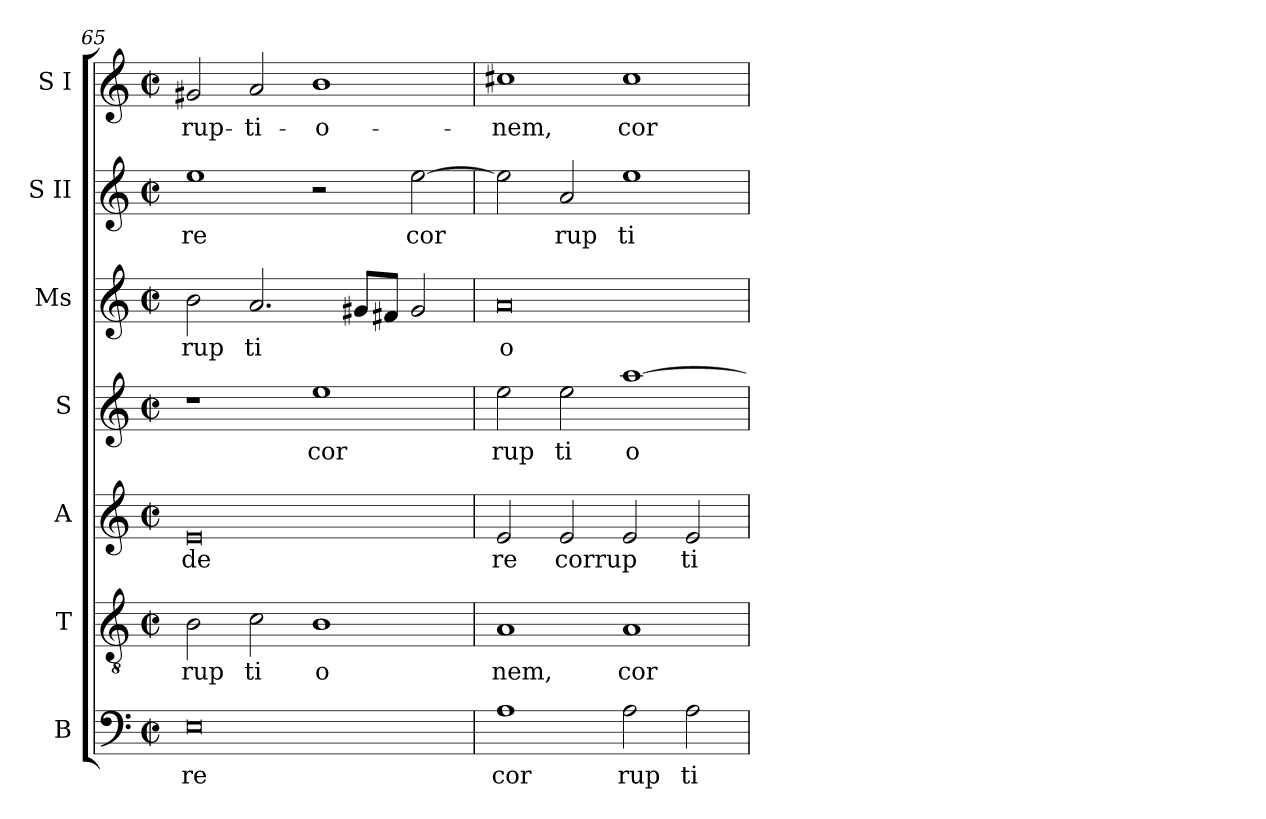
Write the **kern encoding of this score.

**kern	**text	**kern	**text	**kern	**text	**kern	**text	**kern	**text	**kern	**text	**kern	**text
*part7	*part7	*part6	*part6	*part5	*part5	*part4	*part4	*part3	*part3	*part2	*part2	*part1	*part1
*staff7	*staff7	*staff6	*staff6	*staff5	*staff5	*staff4	*staff4	*staff3	*staff3	*staff2	*staff2	*staff1	*staff1
*I"B	*	*I"T	*	*I"A	*	*I"S	*	*I"Ms	*	*I"S II	*	*I"S I	*
*clefF4	*	*clefGv2	*	*clefG2	*	*clefG2	*	*clefG2	*	*clefG2	*	*clefG2	*
*M2/2	*	*M2/2	*	*M2/2	*	*M2/2	*	*M2/2	*	*M2/2	*	*M2/2	*
*met(c|)	*	*met(c|)	*	*met(c|)	*	*met(c|)	*	*met(c|)	*	*met(c|)	*	*met(c|)	*
=65	=65	=65	=65	=65	=65	=65	=65	=65	=65	=65	=65	=65	=65
!	!LO:LY:b:cj	!	!LO:LY:b:cj	!	!LO:LY:b:cj	!	!	!	!LO:LY:b:cj	!	!LO:LY:b:cj	!	!LO:LY:b:cj
0E	re	2B\	rup	0e	de	1r	.	2b\	rup	1ee	re	2g#X/	-rup-
!	!	!	!LO:LY:b:cj	!	!	!	!	!	!LO:LY:b:cj	!	!	!	!LO:LY:b:cj
.	.	2c\	ti	.	.	.	.	2.a/	ti	.	.	2a/	-ti-
!	!	!	!LO:LY:b:cj	!	!	!	!LO:LY:b:cj	!	!	!	!	!	!LO:LY:b:cj
.	.	1B	o	.	.	1ee	cor	.	.	2r	.	1b	-o-
.	.	.	.	.	.	.	.	8g#/L	.	.	.	.	.
.	.	.	.	.	.	.	.	8f#/J	.	.	.	.	.
!	!	!	!	!	!	!	!	!	!	!	!LO:LY:b	!	!
.	.	.	.	.	.	.	.	2g#/	.	[>2ee\	cor	.	.
=66	=66	=66	=66	=66	=66	=66	=66	=66	=66	=66	=66	=66	=66
!	!LO:LY:b:cj	!	!LO:LY:b:cj	!	!LO:LY:b:cj	!	!LO:LY:b:cj	!	!LO:LY:b:cj	!	!	!	!LO:LY:b:cj
1A	cor	1A	nem,	2e/	re	2ee\	rup	0a	o	2ee\]	.	1cc#X	-nem,
!	!	!	!	!	!LO:LY:b	!	!LO:LY:b:cj	!	!	!	!LO:LY:b:cj	!	!
.	.	.	.	2e/	corrup	2ee\	ti	.	.	2a/	rup	.	.
!	!LO:LY:b:cj	!	!LO:LY:b:cj	!	!	!	!LO:LY:b:rj	!	!	!	!LO:LY:b:cj	!	!LO:LY:b:cj
2A\	rup	1A	cor	2e/	.	[>1aa	o	.	.	1ee	ti	1cc#	cor-
!	!LO:LY:b:cj	!	!	!	!LO:LY:b:cj	!	!	!	!	!	!	!	!
2A\	ti	.	.	2e/	ti	.	.	.	.	.	.	.	.
=	=	=	=	=	=	=	=	=	=	=	=	=	=
*-	*-	*-	*-	*-	*-	*-	*-	*-	*-	*-	*-	*-	*-
